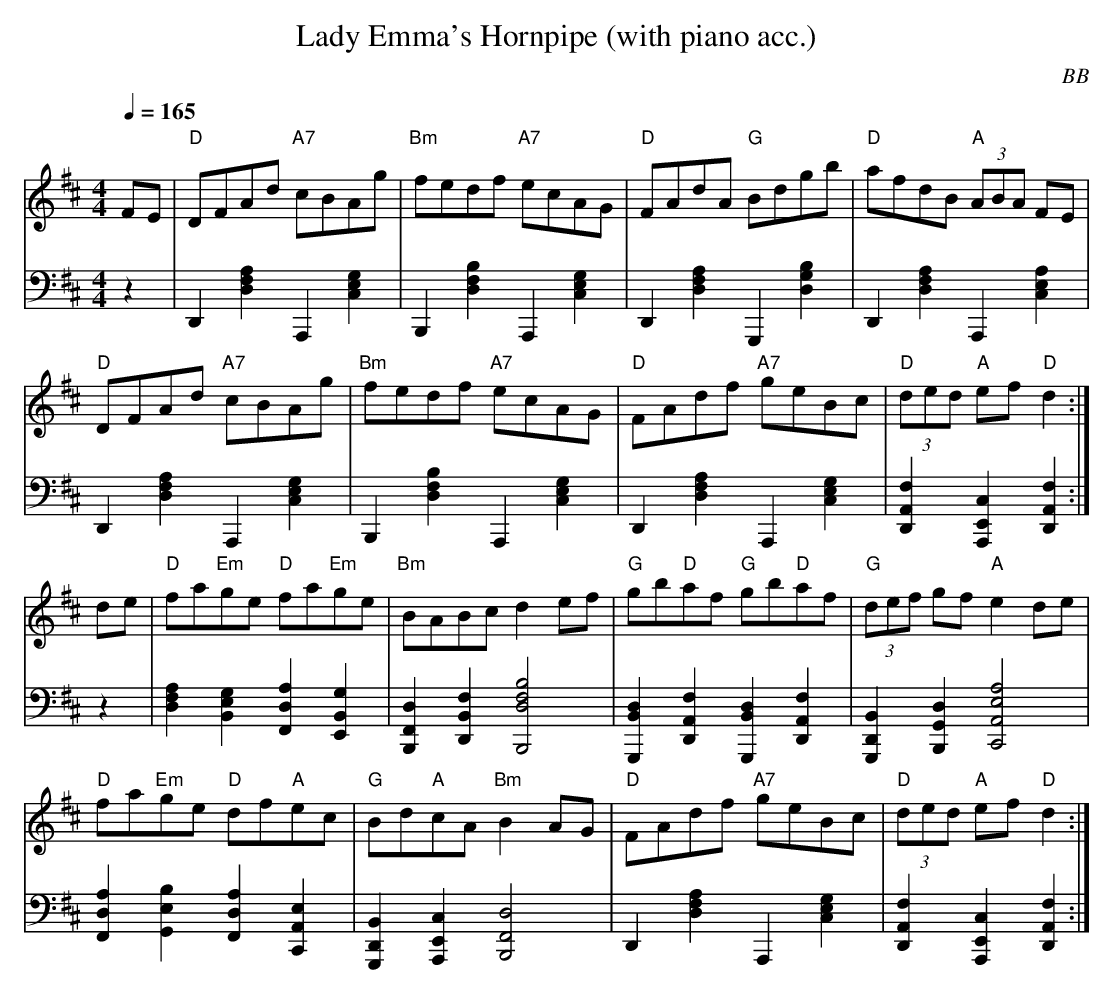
X:1
T: Lady Emma's Hornpipe (with piano acc.)
C: BB
L: 1/8
M: 4/4
Q: 1/4=165
V: 1 program 1 110 %fiddle
V: 2 bass volume = 70 program 1 00 m=D
K: D
[V:1] FE|"D"DFAd "A7"cBAg|"Bm"fedf "A7"ecAG|"D"FAdA "G"Bdgb|"D"afdB "A"(3ABA FE|
[V:2] z2|D,2[A2D2F2]A,,2[G2C2E2]|B,,2[F2D2B2]A,,2[G2C2E2]|D,2[A2D2F2]G,,2[G2D2B2]|\
D,2[A2D2F2]A,,2[A2C2E2]|
[V:1] "D"DFAd "A7"cBAg|"Bm"fedf "A7"ecAG|"D"FAdf "A7"geBc|"D"(3ded "A"ef "D"d2 :|
[V:2] D,2[A2D2F2]A,,2[G2C2E2]|B,,2[F2D2B2]A,,2[G2C2E2]|D,2[A2D2F2]A,,2[G2C2E2]|[D,2A,2F2][A,,2C2E,2][D,2A,2F2] :|
[V:1] de|"D"fa"Em"ge "D"fa"Em"ge|"Bm"BABc d2 ef|"G"gb"D"af "G"gb"D"af|"G"(3def gf "A"e2 de|
[V:2] z2|[A2D2F2][E2B,2G2][A2D2F,2][E,2B,2G2]|[B,,2F,2D2] [D,2F2B,2][F4D4B,,4B4]|\
[G,,2D2B,2][D,2A,2F2][G,,2D2B,2][D,2A,2F2]|[G,,2D,2B,2] [B,,2D2G,2][A,4C,4E4A4]|
[V:1] "D"fa"Em"ge "D"df"A"ec|"G"Bd"A"cA "Bm"B2 AG|"D"FAdf "A7"geBc|"D"(3ded "A"ef "D"d2 :|
[V:2][A2D2F,2][E2B2G,2][A2D2F,2][A,2E2C,2]|[G,,2D,2B,2][A,,2C2E,2][F,4D4B,,4]|\
D,2[A2D2F2]A,,2[G2C2E2]|[D,2A,2F2][A,,2C2E,2][D,2A,2F2] :|
